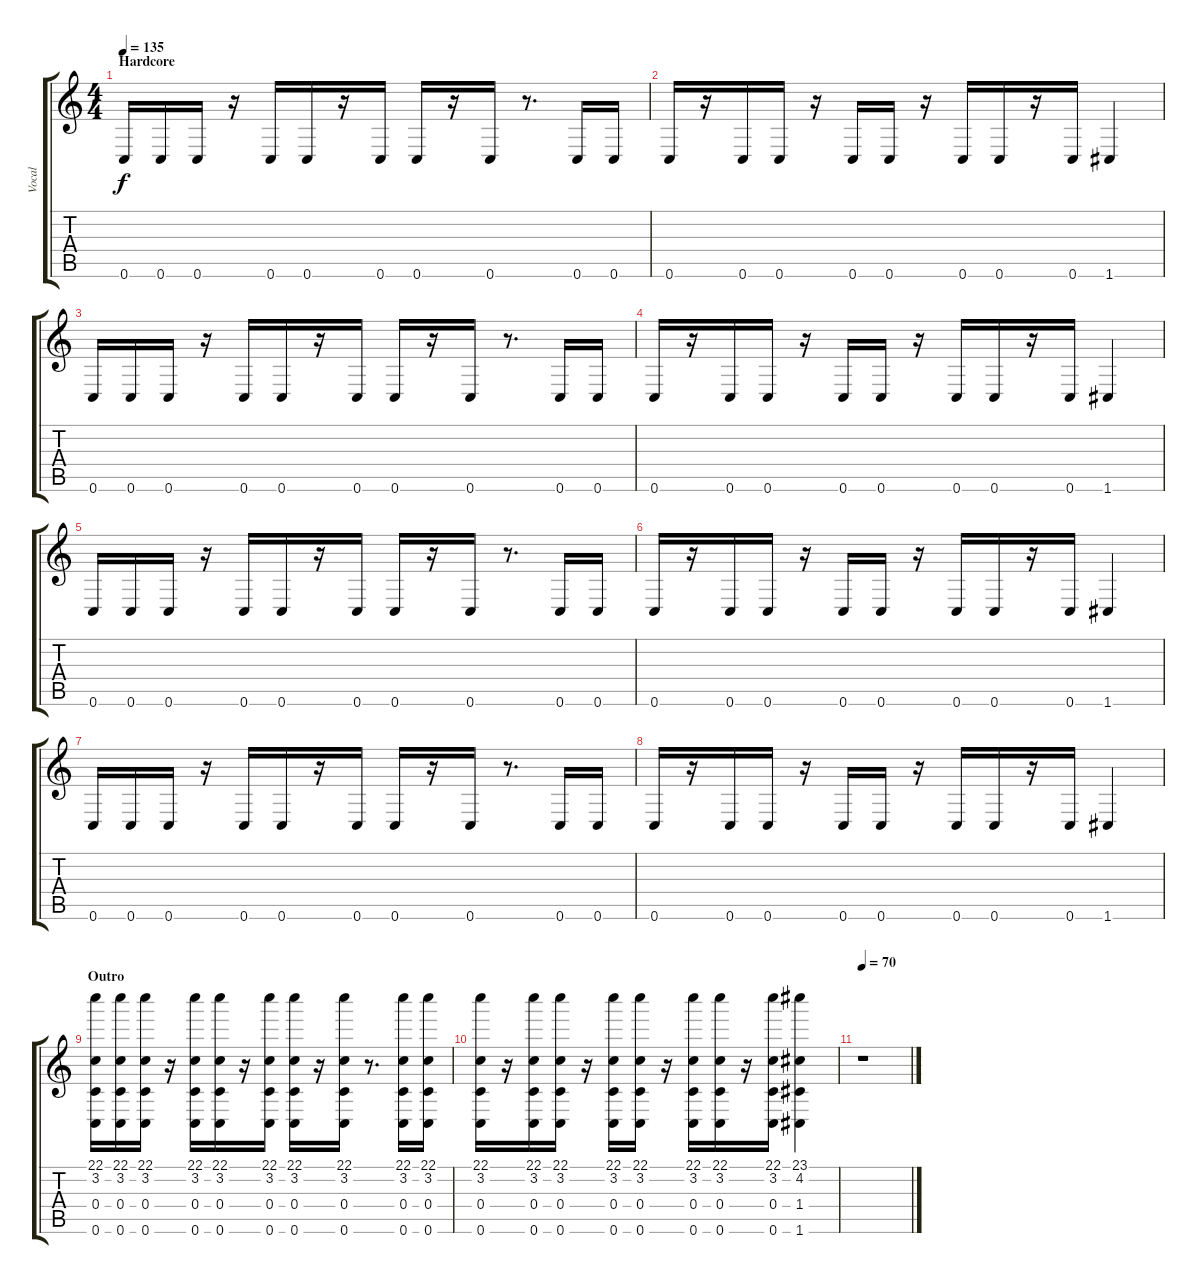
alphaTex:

\track ("Vocal" "Vocal") {instrument pad3polysynth}
\staff {score tabs}
\tuning (D5 A4 F4 C4 G3 C3) {hide}
\ts (4 4)
\section ("" "Hardcore")
\tempo 135
\clef g2
\ks c
0.6.16{dy f} 0.6.16 0.6.16 r.16 0.6.16 0.6.16 r.16 0.6.16 0.6.16 r.16 0.6.16 r.8{d} 0.6.16 0.6.16 |
0.6.16 r.16 0.6.16 0.6.16 r.16 0.6.16 0.6.16 r.16 0.6.16 0.6.16 r.16 0.6.16 1.6.4 |
0.6.16 0.6.16 0.6.16 r.16 0.6.16 0.6.16 r.16 0.6.16 0.6.16 r.16 0.6.16 r.8{d} 0.6.16 0.6.16 |
0.6.16 r.16 0.6.16 0.6.16 r.16 0.6.16 0.6.16 r.16 0.6.16 0.6.16 r.16 0.6.16 1.6.4 |
0.6.16 0.6.16 0.6.16 r.16 0.6.16 0.6.16 r.16 0.6.16 0.6.16 r.16 0.6.16 r.8{d} 0.6.16 0.6.16 |
0.6.16 r.16 0.6.16 0.6.16 r.16 0.6.16 0.6.16 r.16 0.6.16 0.6.16 r.16 0.6.16 1.6.4 |
0.6.16 0.6.16 0.6.16 r.16 0.6.16 0.6.16 r.16 0.6.16 0.6.16 r.16 0.6.16 r.8{d} 0.6.16 0.6.16 |
0.6.16 r.16 0.6.16 0.6.16 r.16 0.6.16 0.6.16 r.16 0.6.16 0.6.16 r.16 0.6.16 1.6.4 |
\section ("" "Outro")
(22.1 3.2 0.4 0.6).16 (22.1 3.2 0.4 0.6).16 (22.1 3.2 0.4 0.6).16 r.16 (22.1 3.2 0.4 0.6).16 (22.1 3.2 0.4 0.6).16 r.16 (22.1 3.2 0.4 0.6).16 (22.1 3.2 0.4 0.6).16 r.16 (22.1 3.2 0.4 0.6).16 r.8{d} (22.1 3.2 0.4 0.6).16 (22.1 3.2 0.4 0.6).16 |
(22.1 3.2 0.4 0.6).16 r.16 (22.1 3.2 0.4 0.6).16 (22.1 3.2 0.4 0.6).16 r.16 (22.1 3.2 0.4 0.6).16 (22.1 3.2 0.4 0.6).16 r.16 (22.1 3.2 0.4 0.6).16 (22.1 3.2 0.4 0.6).16 r.16 (22.1 3.2 0.4 0.6).16 (23.1 4.2 1.4 1.6).4 |
\tempo 70
r.1
